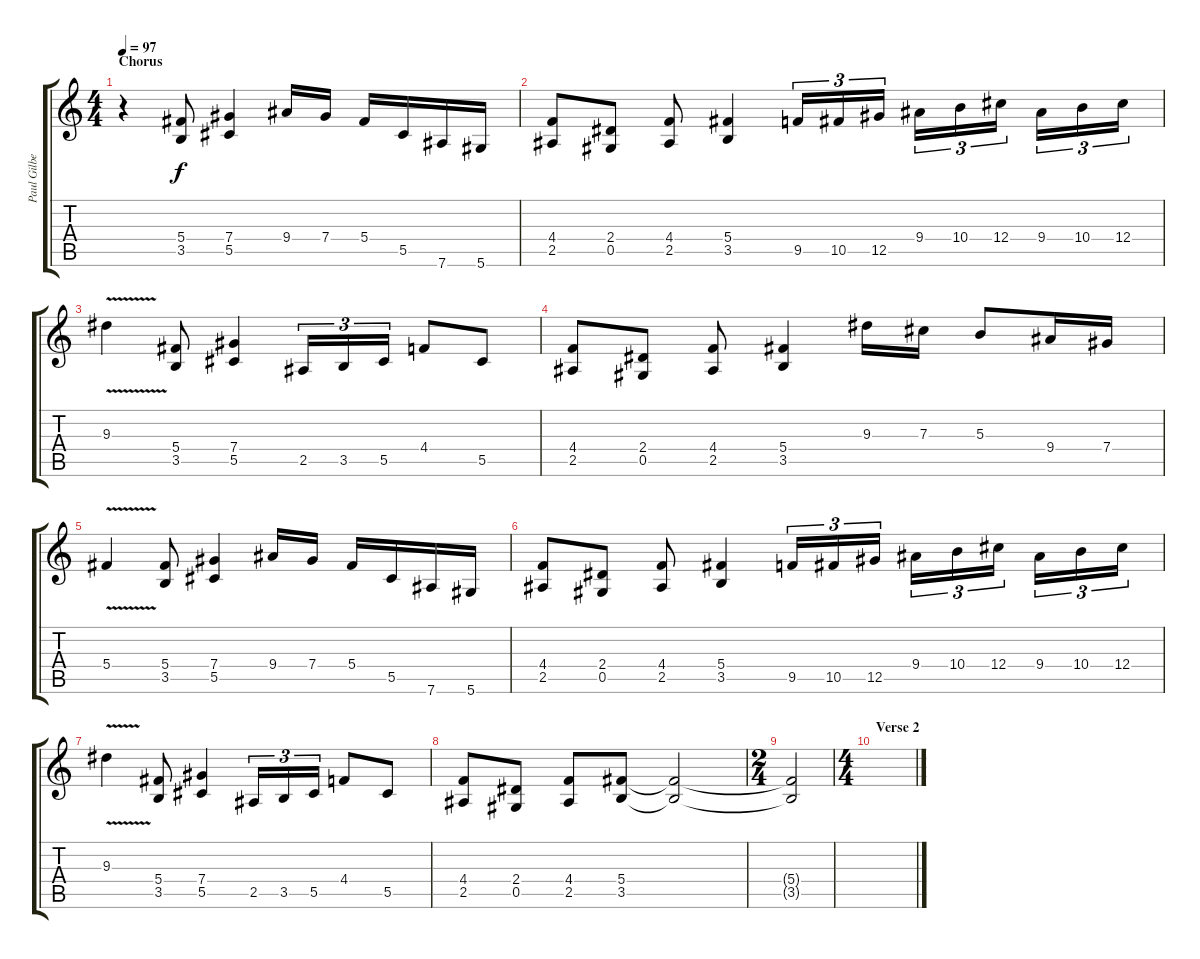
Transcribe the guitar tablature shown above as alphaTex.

\track ("Paul Gilbert" "Paul Gilbe") {instrument distortionguitar}
\staff {score tabs}
\tuning (Eb4 Bb3 Gb3 Db3 Ab2 Eb2) {hide}
\ts (4 4)
\section ("" "Chorus")
\tempo 97
\clef g2
\ks c
r.4{dy f} (5.4 3.5).8 (7.4 5.5).4 9.4.16 7.4.16 5.4.16 5.5.16 7.6.16 5.6.16 |
(4.4 2.5).8 (2.4 0.5).8 (4.4 2.5).8 (5.4 3.5).4 9.5.16{tu (3 2)} 10.5.16{tu (3 2)} 12.5.16{tu (3 2)} 9.4.16{tu (3 2)} 10.4.16{tu (3 2)} 12.4.16{tu (3 2)} 9.4.16{tu (3 2)} 10.4.16{tu (3 2)} 12.4.16{tu (3 2)} |
9.3{v}.4 (5.4 3.5).8 (7.4 5.5).4 2.5.16{tu (3 2)} 3.5.16{tu (3 2)} 5.5.16{tu (3 2)} 4.4.8 5.5.8 |
(4.4 2.5).8 (2.4 0.5).8 (4.4 2.5).8 (5.4 3.5).4 9.3.16 7.3.16 5.3.8 9.4.16 7.4.16 |
5.4{v}.4 (5.4 3.5).8 (7.4 5.5).4 9.4.16 7.4.16 5.4.16 5.5.16 7.6.16 5.6.16 |
(4.4 2.5).8 (2.4 0.5).8 (4.4 2.5).8 (5.4 3.5).4 9.5.16{tu (3 2)} 10.5.16{tu (3 2)} 12.5.16{tu (3 2)} 9.4.16{tu (3 2)} 10.4.16{tu (3 2)} 12.4.16{tu (3 2)} 9.4.16{tu (3 2)} 10.4.16{tu (3 2)} 12.4.16{tu (3 2)} |
9.3{v}.4 (5.4 3.5).8 (7.4 5.5).4 2.5.16{tu (3 2)} 3.5.16{tu (3 2)} 5.5.16{tu (3 2)} 4.4.8 5.5.8 |
(4.4 2.5).8 (2.4 0.5).8 (4.4 2.5).8 (5.4 3.5).8 (5.4{t} 3.5{t}).2 |
\ts (2 4)
(5.4{t} 3.5{t}).2 |
\ts (4 4)
\section ("" "Verse 2")
